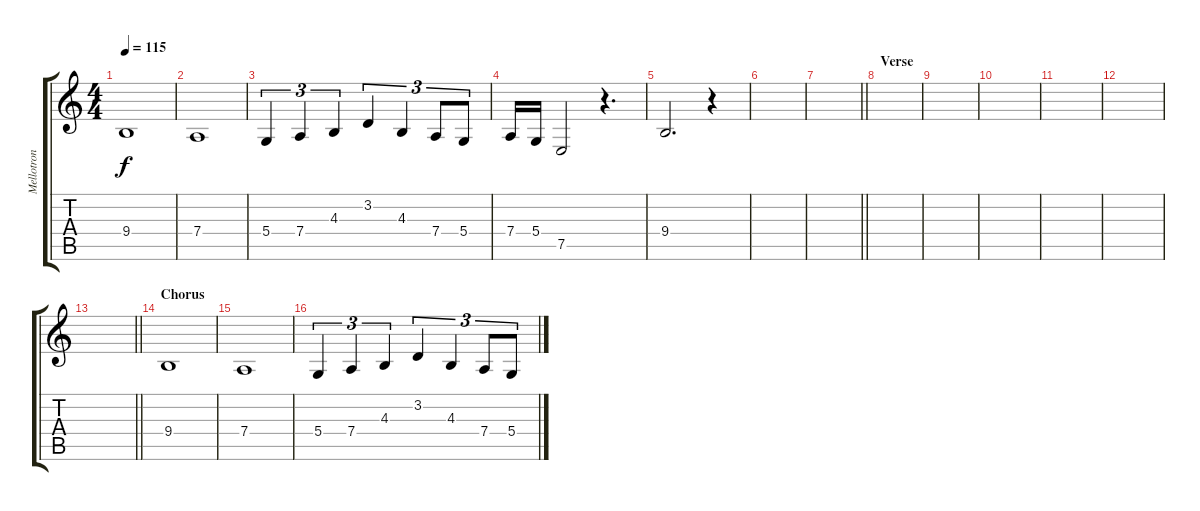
\track ("Mellotron" "Mellotron") {instrument churchorgan}
\staff {score tabs}
\tuning (E4 B3 G3 D3 A2 E2) {hide}
\ts (4 4)
\tempo 115
\clef g2
\ks c
9.4.1{dy f} |
7.4.1 |
5.4.4{tu (3 2)} 7.4.4{tu (3 2)} 4.3.4{tu (3 2)} 3.2.4{tu (3 2)} 4.3.4{tu (3 2)} 7.4.8{tu (3 2)} 5.4.8{tu (3 2)} |
7.4.16 5.4.16 7.5.2 r.4{d} |
9.4.2{d} r.4 |
|
\barLineRight lightlight
|
\section ("" "Verse")
|
|
|
|
|
\barLineRight lightlight
|
\section ("" "Chorus")
9.4.1 |
7.4.1 |
5.4.4{tu (3 2)} 7.4.4{tu (3 2)} 4.3.4{tu (3 2)} 3.2.4{tu (3 2)} 4.3.4{tu (3 2)} 7.4.8{tu (3 2)} 5.4.8{tu (3 2)}
